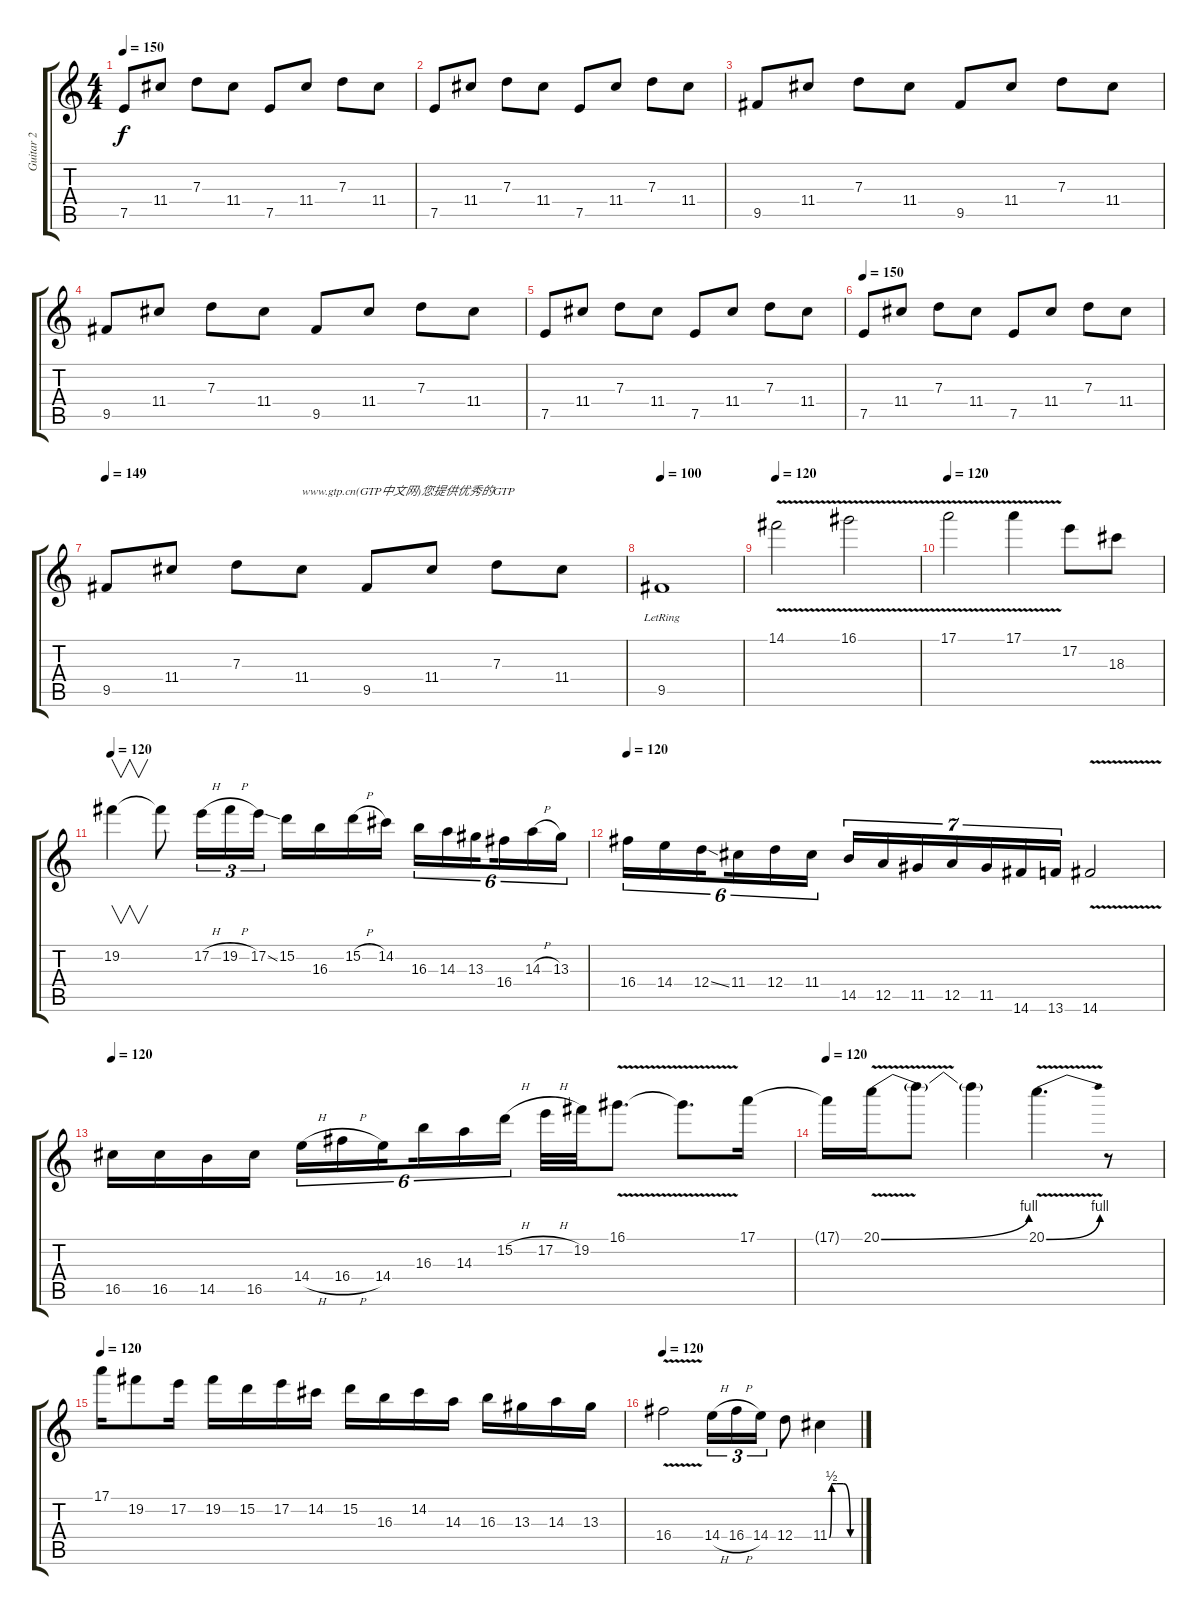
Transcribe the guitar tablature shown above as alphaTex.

\track ("Guitar 2" "Guitar 2") {instrument overdrivenguitar}
\staff {score tabs}
\tuning (E4 B3 G3 D3 A2 E2) {hide}
\ts (4 4)
\tempo 150
\clef g2
\ks c
7.5.8{dy f volume 13 instrument acousticguitarsteel} 11.4.8 7.3.8 11.4.8 7.5.8 11.4.8 7.3.8 11.4.8 |
7.5.8{volume 13 instrument acousticguitarsteel} 11.4.8 7.3.8 11.4.8 7.5.8 11.4.8 7.3.8 11.4.8 |
9.5.8 11.4.8 7.3.8 11.4.8 9.5.8 11.4.8 7.3.8 11.4.8 |
9.5.8 11.4.8 7.3.8 11.4.8 9.5.8 11.4.8 7.3.8 11.4.8 |
7.5.8{volume 13 instrument acousticguitarsteel} 11.4.8 7.3.8 11.4.8 7.5.8 11.4.8 7.3.8 11.4.8 |
\tempo 150
7.5.8{volume 13 instrument acousticguitarsteel} 11.4.8 7.3.8 11.4.8 7.5.8 11.4.8 7.3.8 11.4.8 |
\tempo 149
9.5.8 11.4.8 7.3.8 11.4.8{txt "www.gtp.cn(GTP中文网)您提供优秀的GTP"} 9.5.8 11.4.8 7.3.8 11.4.8 |
\tempo 100
9.5{lr}.1 |
\tempo 120
14.1{v}.2{instrument overdrivenguitar} 16.1{v}.2 |
\tempo 120
17.1{v}.2 17.1{v}.4 17.2.8 18.3.8 |
\tempo 120
19.2.4{v} 19.2{t}.8 17.2{h}.16{tu (3 2)} 19.2{h}.16{tu (3 2)} 17.2{ss}.16{tu (3 2)} 15.2.16 16.3.16 15.2{h}.16 14.2.16 16.3.16{tu (6 4)} 14.3.16{tu (6 4)} 13.3.16{tu (6 4) beam splitsecondary} 16.4.16{tu (6 4)} 14.3{h}.16{tu (6 4)} 13.3.16{tu (6 4)} |
\tempo 120
16.4.16{tu (6 4)} 14.4.16{tu (6 4)} 12.4{ss}.16{tu (6 4) beam splitsecondary} 11.4.16{tu (6 4)} 12.4.16{tu (6 4)} 11.4.16{tu (6 4)} 14.5.16{tu (7 4)} 12.5.16{tu (7 4)} 11.5.16{tu (7 4)} 12.5.16{tu (7 4)} 11.5.16{tu (7 4)} 14.6.16{tu (7 4)} 13.6.16{tu (7 4)} 14.6{v}.2 |
\tempo 120
16.5.16 16.5.16 14.5.16 16.5.16 14.4{h}.16{tu (6 4)} 16.4{h}.16{tu (6 4)} 14.4.16{tu (6 4) beam splitsecondary} 16.3.16{tu (6 4)} 14.3.16{tu (6 4)} 15.2{h}.16{tu (6 4)} 17.2{h}.32 19.2.32 16.1{v}.8{d} 16.1{t}.8{d} 17.1.16 |
\tempo 120
17.1{t}.16 20.1{be (bend 0 0 60 4) v}.16 20.1{t}.8 20.1{t}.4 20.1{be (bend 0 0 60 4) v}.4{d} r.8 |
\tempo 120
17.1.16 19.2.8 17.2.16 19.2.16 15.2.16 17.2.16 14.2.16 15.2.16 16.3.16 14.2.16 14.3.16 16.3.16 13.3.16 14.3.16 13.3.16 |
\tempo 120
16.4{v}.2 14.4{h}.16{tu (3 2)} 16.4{h}.16{tu (3 2)} 14.4.16{tu (3 2)} 12.4.8 11.4{be (custom 0 0 5 2 15 2 30 2 45 0 60 0)}.4
